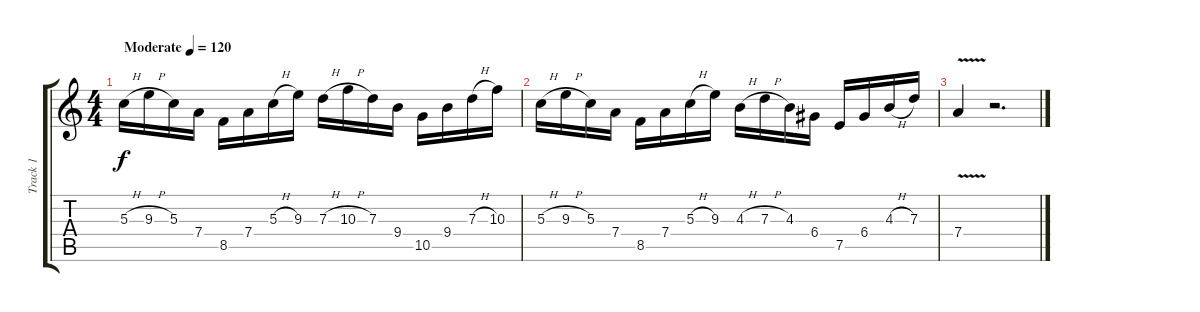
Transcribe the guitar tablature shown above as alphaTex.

\track ("Track 1" "Track 1") {instrument acousticguitarsteel}
\staff {score tabs}
\tuning (E4 B3 G3 D3 A2 E2) {hide}
\ts (4 4)
\tempo (120 "Moderate")
\clef g2
\ks c
5.3{h}.16{dy f instrument acousticguitarsteel} 9.3{h}.16 5.3.16 7.4.16 8.5.16 7.4.16 5.3{h}.16 9.3.16 7.3{h}.16 10.3{h}.16 7.3.16 9.4.16 10.5.16 9.4.16 7.3{h}.16 10.3.16 |
5.3{h}.16 9.3{h}.16 5.3.16 7.4.16 8.5.16 7.4.16 5.3{h}.16 9.3.16 4.3{h}.16 7.3{h}.16 4.3.16 6.4.16 7.5.16 6.4.16 4.3{h}.16 7.3.16 |
7.4{v}.4 r.2{d}
